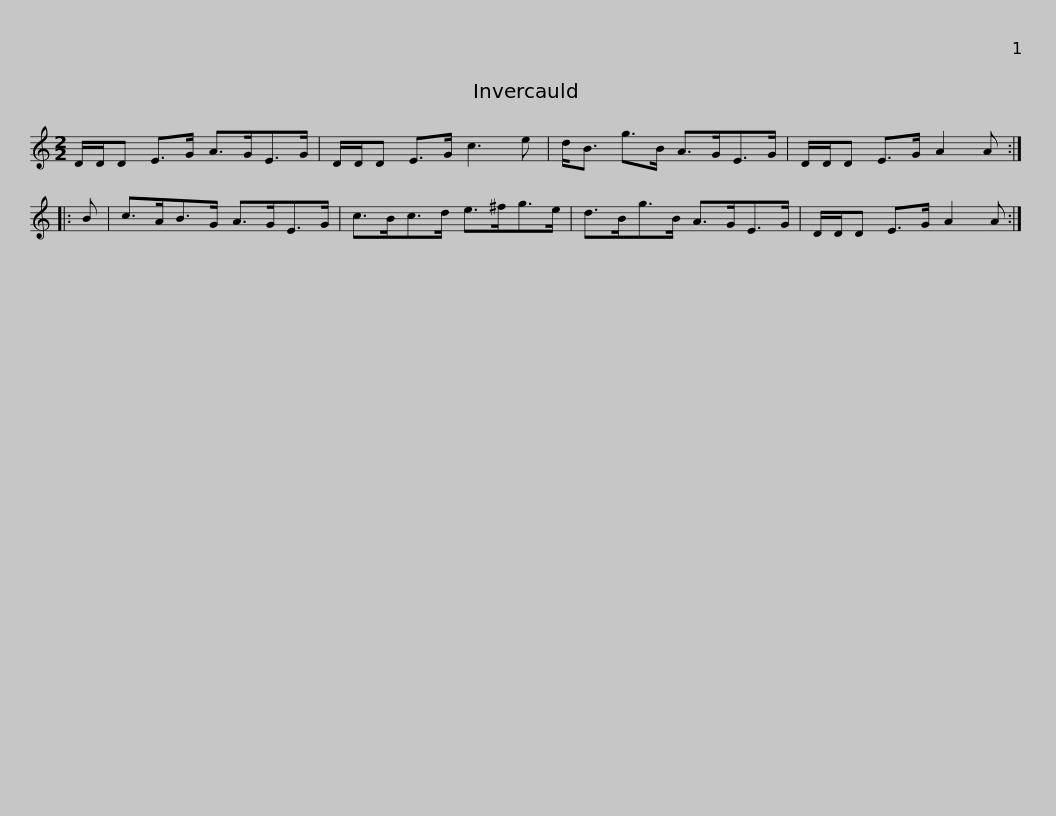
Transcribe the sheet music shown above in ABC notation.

X:1
L:1/8
M:2/2
I:linebreak $
K:C
V:1 treble
V:1
 D/D/D E>G A>GE>G | D/D/D E>G c3 e | d<B g>B A>GE>G | D/D/D E>G A2 A :: B |$ %5
 c>AB>G A>GE>G | c>Bc>d e>^fg>e | d>Bg>B A>GE>G | D/D/D E>G A2 A :| %9
